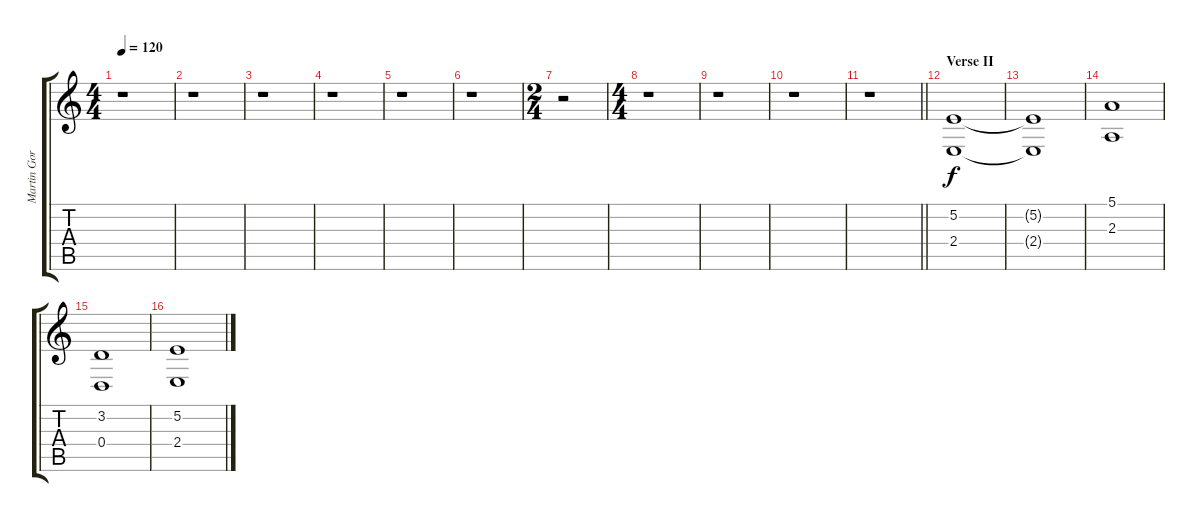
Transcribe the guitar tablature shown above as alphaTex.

\track ("Martin Gore - Synth II" "Martin Gor") {instrument fx4atmosphere}
\staff {score tabs}
\tuning (E4 B3 G3 D3 A2 E2) {hide}
\ts (4 4)
\tempo 120
\clef g2
\ks c
r.1{dy f} |
r.1 |
r.1 |
r.1 |
r.1 |
r.1 |
\ts (2 4)
r.2 |
\ts (4 4)
r.1 |
r.1 |
r.1 |
\barLineRight lightlight
r.1 |
\section ("" "Verse II")
(5.2 2.4).1 |
(5.2{t} 2.4{t}).1 |
(5.1 2.3).1 |
(3.2 0.4).1 |
(5.2 2.4).1
